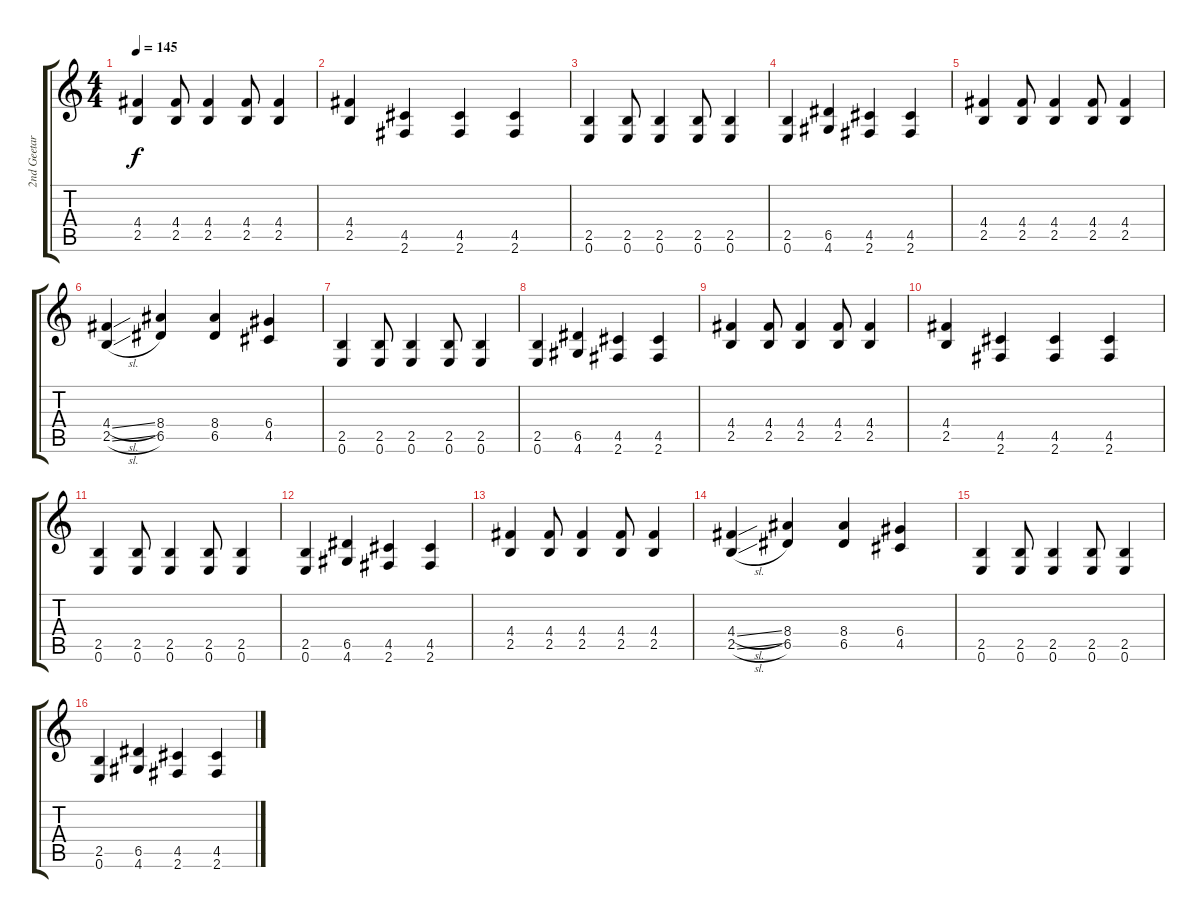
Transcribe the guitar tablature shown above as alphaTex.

\track ("2nd Geetar" "2nd Geetar") {instrument distortionguitar}
\staff {score tabs}
\tuning (E4 B3 G3 D3 A2 E2) {hide}
\ts (4 4)
\tempo 145
\clef g2
\ks c
(4.4 2.5).4{dy f} (4.4 2.5).8 (4.4 2.5).4 (4.4 2.5).8 (4.4 2.5).4 |
(4.4 2.5).4 (4.5 2.6).4 (4.5 2.6).4 (4.5 2.6).4 |
(2.5 0.6).4 (2.5 0.6).8 (2.5 0.6).4 (2.5 0.6).8 (2.5 0.6).4 |
(2.5 0.6).4 (6.5 4.6).4 (4.5 2.6).4 (4.5 2.6).4 |
(4.4 2.5).4 (4.4 2.5).8 (4.4 2.5).4 (4.4 2.5).8 (4.4 2.5).4 |
(4.4{sl} 2.5{sl}).4 (8.4 6.5).4 (8.4 6.5).4 (6.4 4.5).4 |
(2.5 0.6).4 (2.5 0.6).8 (2.5 0.6).4 (2.5 0.6).8 (2.5 0.6).4 |
(2.5 0.6).4 (6.5 4.6).4 (4.5 2.6).4 (4.5 2.6).4 |
(4.4 2.5).4 (4.4 2.5).8 (4.4 2.5).4 (4.4 2.5).8 (4.4 2.5).4 |
(4.4 2.5).4 (4.5 2.6).4 (4.5 2.6).4 (4.5 2.6).4 |
(2.5 0.6).4 (2.5 0.6).8 (2.5 0.6).4 (2.5 0.6).8 (2.5 0.6).4 |
(2.5 0.6).4 (6.5 4.6).4 (4.5 2.6).4 (4.5 2.6).4 |
(4.4 2.5).4 (4.4 2.5).8 (4.4 2.5).4 (4.4 2.5).8 (4.4 2.5).4 |
(4.4{sl} 2.5{sl}).4 (8.4 6.5).4 (8.4 6.5).4 (6.4 4.5).4 |
(2.5 0.6).4 (2.5 0.6).8 (2.5 0.6).4 (2.5 0.6).8 (2.5 0.6).4 |
(2.5 0.6).4 (6.5 4.6).4 (4.5 2.6).4 (4.5 2.6).4
